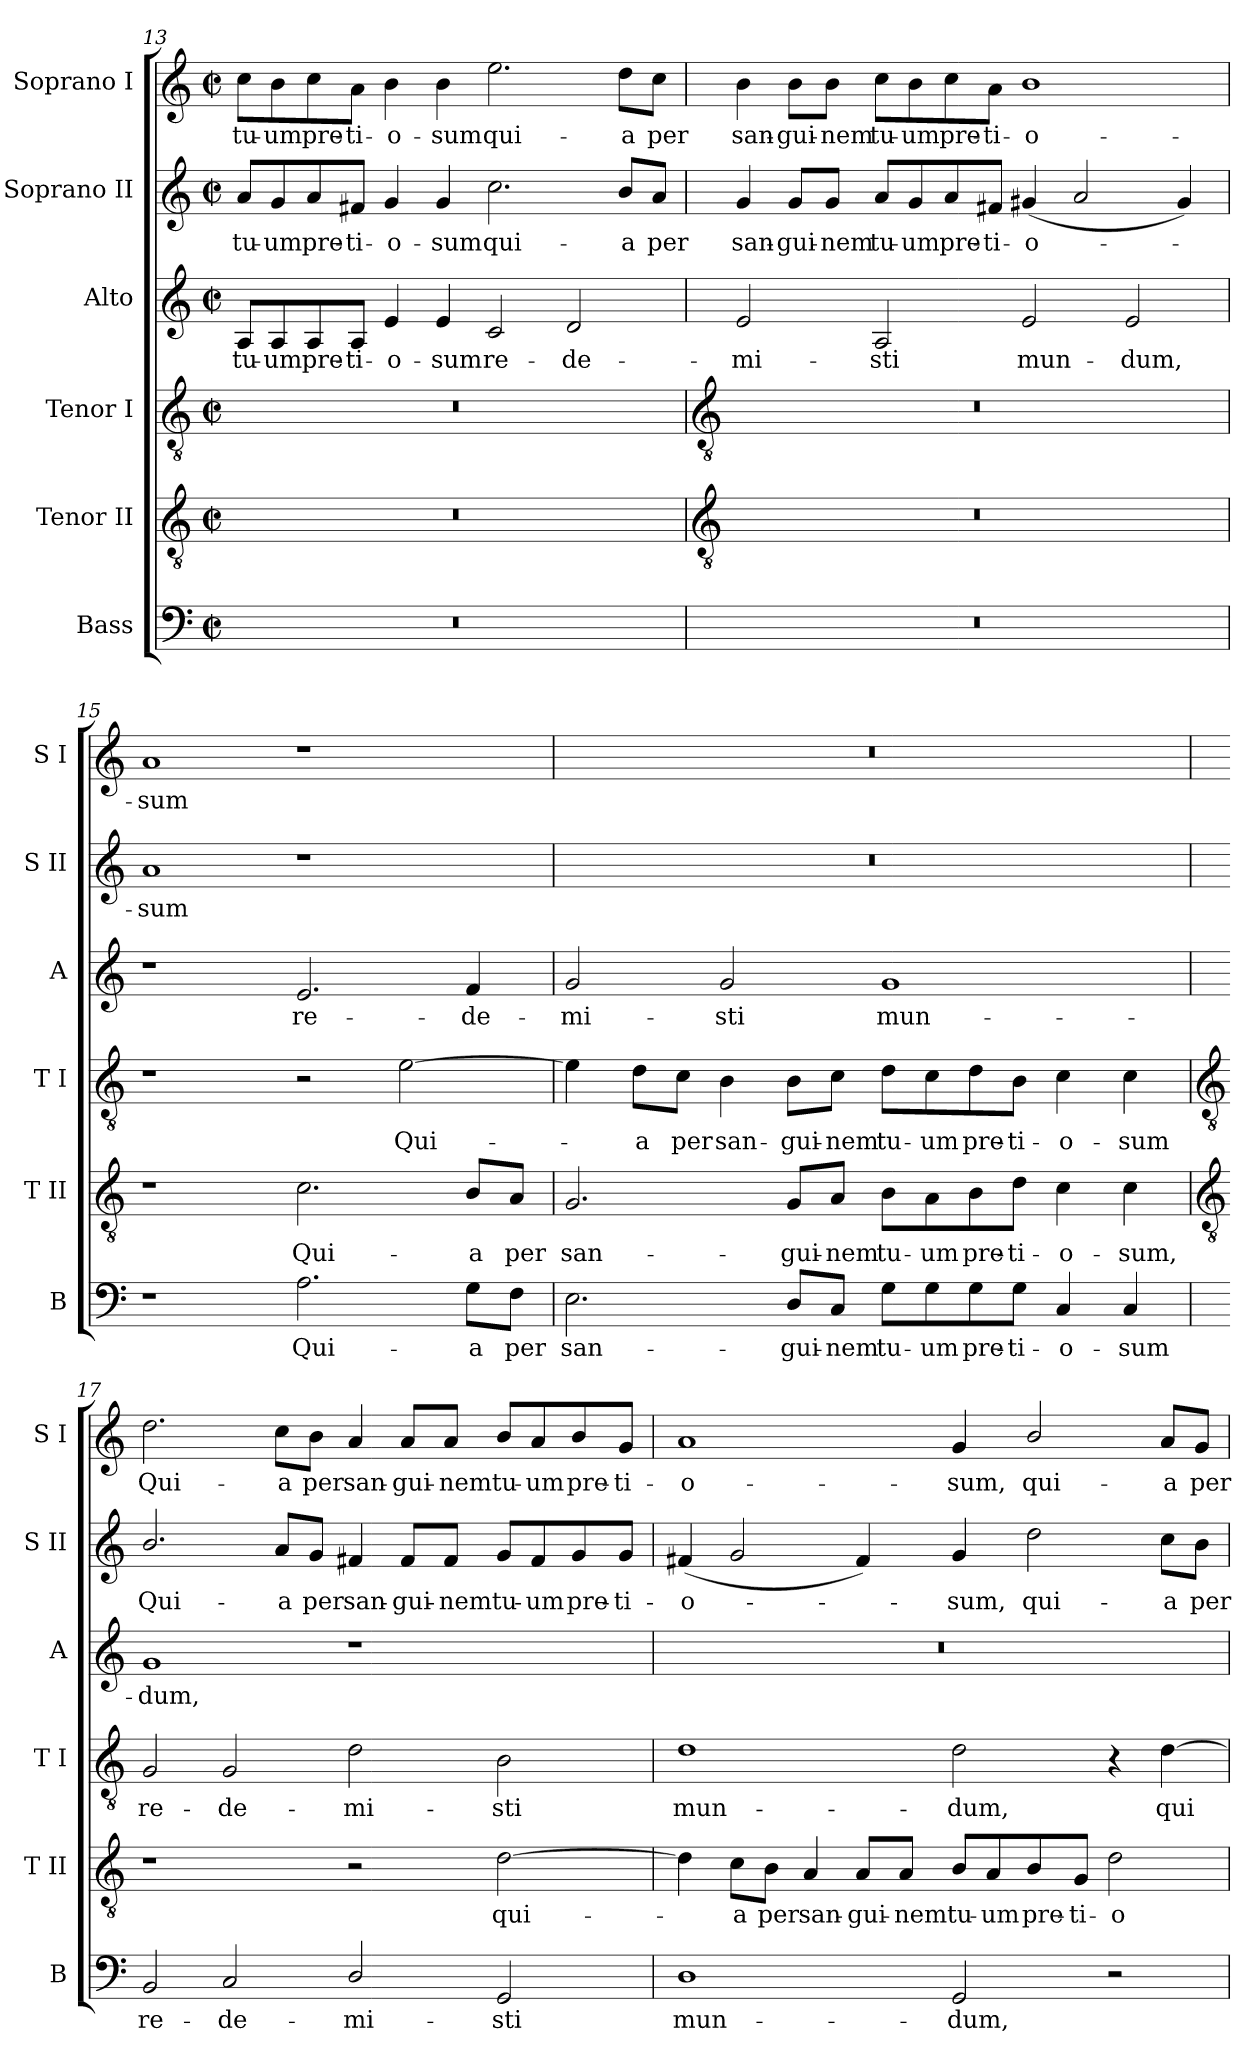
**kern	**text	**kern	**text	**kern	**text	**kern	**text	**kern	**text	**kern	**text
*part6	*part6	*part5	*part5	*part4	*part4	*part3	*part3	*part2	*part2	*part1	*part1
*staff6	*staff6	*staff5	*staff5	*staff4	*staff4	*staff3	*staff3	*staff2	*staff2	*staff1	*staff1
*I"Bass	*	*I"Tenor II	*	*I"Tenor I	*	*I"Alto	*	*I"Soprano II	*	*I"Soprano I	*
*I'B	*	*I'T II	*	*I'T I	*	*I'A	*	*I'S II	*	*I'S I	*
*clefF4	*	*clefGv2	*	*clefGv2	*	*clefG2	*	*clefG2	*	*clefG2	*
*k[]	*	*k[]	*	*k[]	*	*k[]	*	*k[]	*	*k[]	*
*C:	*	*C:	*	*C:	*	*C:	*	*C:	*	*C:	*
*M4/2	*	*M4/2	*	*M4/2	*	*M4/2	*	*M4/2	*	*M4/2	*
*met(c|)	*	*met(c|)	*	*met(c|)	*	*met(c|)	*	*met(c|)	*	*met(c|)	*
=13	=13	=13	=13	=13	=13	=13	=13	=13	=13	=13	=13
!	!	!	!	!	!	!	!LO:LY:b	!	!LO:LY:b	!	!LO:LY:b
0r	.	0r	.	0r	.	8A/L	tu-	8a/L	tu-	8cc\L	tu-
!	!	!	!	!	!	!	!LO:LY:b	!	!LO:LY:b	!	!LO:LY:b
.	.	.	.	.	.	8A/	-um	8g/	-um	8b\	-um
!	!	!	!	!	!	!	!LO:LY:b	!	!LO:LY:b	!	!LO:LY:b
.	.	.	.	.	.	8A/	pre-	8a/	pre-	8cc\	pre-
!	!	!	!	!	!	!	!LO:LY:b	!	!LO:LY:b	!	!LO:LY:b
.	.	.	.	.	.	8A/J	-ti-	8f#X/J	-ti-	8a\J	-ti-
!	!	!	!	!	!	!	!LO:LY:b	!	!LO:LY:b	!	!LO:LY:b
.	.	.	.	.	.	4e	-o-	4g	-o-	4b	-o-
!	!	!	!	!	!	!	!LO:LY:b	!	!LO:LY:b	!	!LO:LY:b
.	.	.	.	.	.	4e	-sum	4g	-sum	4b	-sum
!	!	!	!	!	!	!	!LO:LY:b	!	!LO:LY:b	!	!LO:LY:b
.	.	.	.	.	.	2c	re-	2.cc	qui-	2.ee	qui-
!	!	!	!	!	!	!	!LO:LY:b	!	!	!	!
.	.	.	.	.	.	2d	-de-	.	.	.	.
!	!	!	!	!	!	!	!	!	!LO:LY:b	!	!LO:LY:b
.	.	.	.	.	.	.	.	8b/L	-a	8dd\L	-a
!	!	!	!	!	!	!	!	!	!LO:LY:b	!	!LO:LY:b
.	.	.	.	.	.	.	.	8a/J	per	8cc\J	per
!!LO:LB:g=z
=14	=14	=14	=14	=14	=14	=14	=14	=14	=14	=14	=14
*	*	*clefGv2	*	*clefGv2	*	*	*	*	*	*	*
!	!	!	!	!	!	!	!LO:LY:b	!	!LO:LY:b	!	!LO:LY:b
0r	.	0r	.	0r	.	2e	-mi-	4g	san-	4b	san-
!	!	!	!	!	!	!	!	!	!LO:LY:b	!	!LO:LY:b
.	.	.	.	.	.	.	.	8g/L	-gui-	8b\L	-gui-
!	!	!	!	!	!	!	!	!	!LO:LY:b	!	!LO:LY:b
.	.	.	.	.	.	.	.	8g/J	-nem	8b\J	-nem
!	!	!	!	!	!	!	!LO:LY:b	!	!LO:LY:b	!	!LO:LY:b
.	.	.	.	.	.	2A	-sti	8a/L	tu-	8cc\L	tu-
!	!	!	!	!	!	!	!	!	!LO:LY:b	!	!LO:LY:b
.	.	.	.	.	.	.	.	8g/	-um	8b\	-um
!	!	!	!	!	!	!	!	!	!LO:LY:b	!	!LO:LY:b
.	.	.	.	.	.	.	.	8a/	pre-	8cc\	pre-
!	!	!	!	!	!	!	!	!	!LO:LY:b	!	!LO:LY:b
.	.	.	.	.	.	.	.	8f#X/J	-ti-	8a\J	-ti-
!	!	!	!	!	!	!	!LO:LY:b	!	!LO:LY:b	!	!LO:LY:b
.	.	.	.	.	.	2e	mun-	(<4g#X	-o-	1b	-o-
.	.	.	.	.	.	.	.	2a	.	.	.
!	!	!	!	!	!	!	!LO:LY:b	!	!	!	!
.	.	.	.	.	.	2e	-dum,	.	.	.	.
.	.	.	.	.	.	.	.	4g#)	.	.	.
=15	=15	=15	=15	=15	=15	=15	=15	=15	=15	=15	=15
!	!	!	!	!	!	!	!	!	!LO:LY:b	!	!LO:LY:b
1r	.	1r	.	1r	.	1r	.	1a	sum	1a	-sum
!	!LO:LY:b	!	!LO:LY:b	!	!	!	!LO:LY:b	!	!	!	!
2.A	Qui-	2.c	Qui-	2r	.	2.e	re-	1r	.	1r	.
!	!	!	!	!	!LO:LY:b	!	!	!	!	!	!
.	.	.	.	[2e	Qui-	.	.	.	.	.	.
!	!LO:LY:b	!	!LO:LY:b	!	!	!	!LO:LY:b	!	!	!	!
8G\L	-a	8B/L	-a	.	.	4f	-de-	.	.	.	.
!	!LO:LY:b	!	!LO:LY:b	!	!	!	!	!	!	!	!
8F\J	per	8A/J	per	.	.	.	.	.	.	.	.
=16	=16	=16	=16	=16	=16	=16	=16	=16	=16	=16	=16
!	!LO:LY:b	!	!LO:LY:b	!	!	!	!LO:LY:b	!	!	!	!
2.E	san-	2.G	san-	4e]	.	2g	-mi-	0r	.	0r	.
!	!	!	!	!	!LO:LY:b	!	!	!	!	!	!
.	.	.	.	8d\L	a	.	.	.	.	.	.
!	!	!	!	!	!LO:LY:b	!	!	!	!	!	!
.	.	.	.	8c\J	per	.	.	.	.	.	.
!	!	!	!	!	!LO:LY:b	!	!LO:LY:b	!	!	!	!
.	.	.	.	4B	san-	2g	-sti	.	.	.	.
!	!LO:LY:b	!	!LO:LY:b	!	!LO:LY:b	!	!	!	!	!	!
8D/L	-gui-	8G/L	-gui-	8B\L	-gui-	.	.	.	.	.	.
!	!LO:LY:b	!	!LO:LY:b	!	!LO:LY:b	!	!	!	!	!	!
8C/J	-nem	8A/J	-nem	8c\J	-nem	.	.	.	.	.	.
!	!LO:LY:b	!	!LO:LY:b	!	!LO:LY:b	!	!LO:LY:b	!	!	!	!
8G\L	tu-	8B\L	tu-	8d\L	tu-	1g	mun-	.	.	.	.
!	!LO:LY:b	!	!LO:LY:b	!	!LO:LY:b	!	!	!	!	!	!
8G\	-um	8A\	-um	8c\	-um	.	.	.	.	.	.
!	!LO:LY:b	!	!LO:LY:b	!	!LO:LY:b	!	!	!	!	!	!
8G\	pre-	8B\	pre-	8d\	pre-	.	.	.	.	.	.
!	!LO:LY:b	!	!LO:LY:b	!	!LO:LY:b	!	!	!	!	!	!
8G\J	-ti-	8d\J	-ti-	8B\J	-ti-	.	.	.	.	.	.
!	!LO:LY:b	!	!LO:LY:b	!	!LO:LY:b	!	!	!	!	!	!
4C	-o-	4c	-o-	4c	-o-	.	.	.	.	.	.
!	!LO:LY:b	!	!LO:LY:b	!	!LO:LY:b	!	!	!	!	!	!
4C	-sum	4c	-sum,	4c	-sum	.	.	.	.	.	.
!!LO:LB:g=z
=17	=17	=17	=17	=17	=17	=17	=17	=17	=17	=17	=17
*	*	*clefGv2	*	*clefGv2	*	*	*	*	*	*	*
!	!LO:LY:b	!	!	!	!LO:LY:b	!	!LO:LY:b	!	!LO:LY:b	!	!LO:LY:b
2BB	re-	1r	.	2G	re-	1g	-dum,	2.b/	Qui-	2.dd	Qui-
!	!LO:LY:b	!	!	!	!LO:LY:b	!	!	!	!	!	!
2C	-de-	.	.	2G	-de-	.	.	.	.	.	.
!	!	!	!	!	!	!	!	!	!LO:LY:b	!	!LO:LY:b
.	.	.	.	.	.	.	.	8a/L	-a	8cc\L	-a
!	!	!	!	!	!	!	!	!	!LO:LY:b	!	!LO:LY:b
.	.	.	.	.	.	.	.	8g/J	per	8b\J	per
!	!LO:LY:b	!	!	!	!LO:LY:b	!	!	!	!LO:LY:b	!	!LO:LY:b
2D/	-mi-	2r	.	2d	-mi-	1r	.	4f#X	san-	4a	san-
!	!	!	!	!	!	!	!	!	!LO:LY:b	!	!LO:LY:b
.	.	.	.	.	.	.	.	8f#/L	-gui-	8a/L	-gui-
!	!	!	!	!	!	!	!	!	!LO:LY:b	!	!LO:LY:b
.	.	.	.	.	.	.	.	8f#/J	-nem	8a/J	-nem
!	!LO:LY:b	!	!LO:LY:b	!	!LO:LY:b	!	!	!	!LO:LY:b	!	!LO:LY:b
2GG	-sti	[2d	qui-	2B	-sti	.	.	8g/L	tu-	8b/L	tu-
!	!	!	!	!	!	!	!	!	!LO:LY:b	!	!LO:LY:b
.	.	.	.	.	.	.	.	8f#/	-um	8a/	-um
!	!	!	!	!	!	!	!	!	!LO:LY:b	!	!LO:LY:b
.	.	.	.	.	.	.	.	8g/	pre-	8b/	pre-
!	!	!	!	!	!	!	!	!	!LO:LY:b	!	!LO:LY:b
.	.	.	.	.	.	.	.	8g/J	-ti-	8g/J	-ti-
=18	=18	=18	=18	=18	=18	=18	=18	=18	=18	=18	=18
!	!LO:LY:b	!	!	!	!LO:LY:b	!	!	!	!LO:LY:b	!	!LO:LY:b
1D	mun-	4d]	.	1d	mun-	0r	.	(<4f#X	-o-	1a	-o-
!	!	!	!LO:LY:b	!	!	!	!	!	!	!	!
.	.	8c\L	a	.	.	.	.	2g	.	.	.
!	!	!	!LO:LY:b	!	!	!	!	!	!	!	!
.	.	8B\J	per	.	.	.	.	.	.	.	.
!	!	!	!LO:LY:b	!	!	!	!	!	!	!	!
.	.	4A	san-	.	.	.	.	.	.	.	.
!	!	!	!LO:LY:b	!	!	!	!	!	!	!	!
.	.	8A/L	-gui-	.	.	.	.	4f#)	.	.	.
!	!	!	!LO:LY:b	!	!	!	!	!	!	!	!
.	.	8A/J	-nem	.	.	.	.	.	.	.	.
!	!LO:LY:b	!	!LO:LY:b	!	!LO:LY:b	!	!	!	!LO:LY:b	!	!LO:LY:b
2GG	-dum,	8B/L	tu-	2d	-dum,	.	.	4g	sum,	4g	-sum,
!	!	!	!LO:LY:b	!	!	!	!	!	!	!	!
.	.	8A/	-um	.	.	.	.	.	.	.	.
!	!	!	!LO:LY:b	!	!	!	!	!	!LO:LY:b	!	!LO:LY:b
.	.	8B/	pre-	.	.	.	.	2dd	qui-	2b/	qui-
!	!	!	!LO:LY:b	!	!	!	!	!	!	!	!
.	.	8G/J	-ti-	.	.	.	.	.	.	.	.
!	!	!	!LO:LY:b	!	!	!	!	!	!	!	!
2r	.	2d	-o-	4r	.	.	.	.	.	.	.
!	!	!	!	!	!LO:LY:b	!	!	!	!LO:LY:b	!	!LO:LY:b
.	.	.	.	[4d	qui-	.	.	8cc\L	-a	8a/L	-a
!	!	!	!	!	!	!	!	!	!LO:LY:b	!	!LO:LY:b
.	.	.	.	.	.	.	.	8b\J	per	8g/J	per
=	=	=	=	=	=	=	=	=	=	=	=
*-	*-	*-	*-	*-	*-	*-	*-	*-	*-	*-	*-
